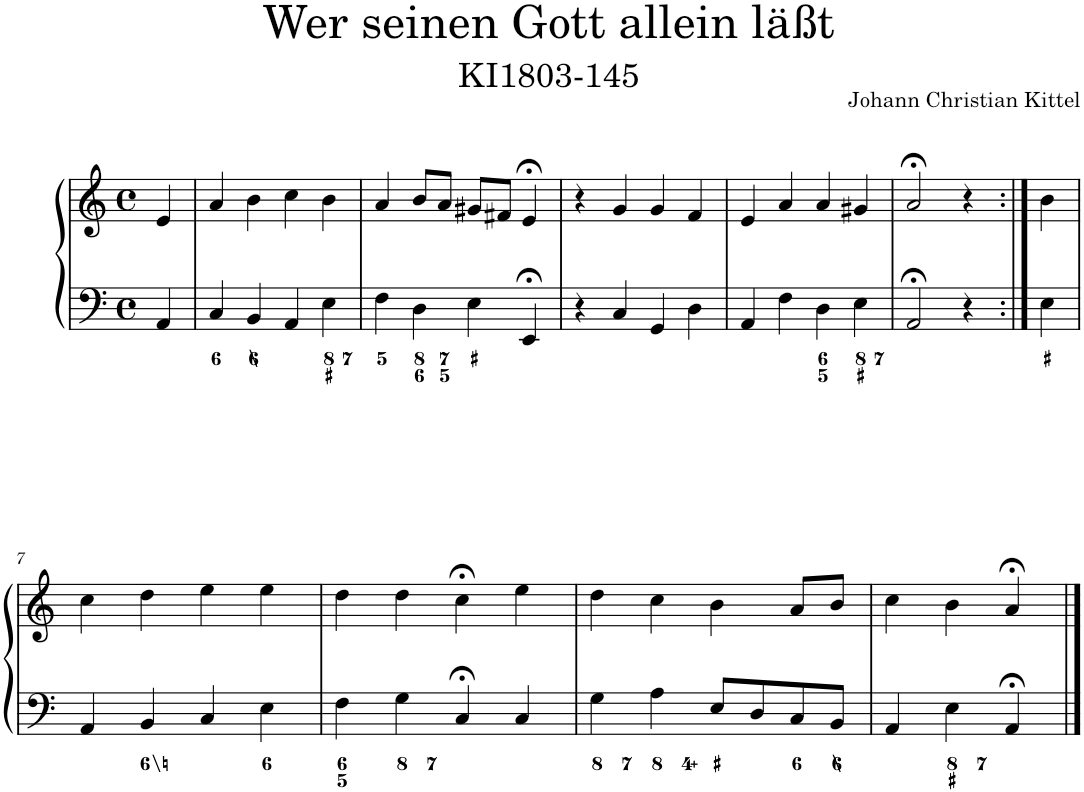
**kern	**kern
*part1	*part1
*staff2	*staff1
*I"Piano	*
*I'Pno.	*
*clefF4	*clefG2
*k[]	*k[]
*M4/4	*M4/4
*met(c)	*met(c)
=	=
4AA/	4e/
=1	=1
4C/	4a/
4BB/	4b\
4AA/	4cc\
4E\	4b\
=2	=2
4F\	4a/
4D\	8b/L
.	8a/J
4E\	8g#X/L
.	8f#X/J
4EE;</	4e;</
=3	=3
4r	4r
4C/	4g/
4GG/	4g/
4D\	4f/
=4	=4
4AA/	4e/
4F\	4a/
4D\	4a/
4E\	4g#X/
=5	=5
2AA;</	2a;</
4r	4r
=6:|!	=6:|!
4E\	4b\
!!LO:LB:g=z
=7	=7
4AA/	4cc\
4BB/	4dd\
4C/	4ee\
4E\	4ee\
=8	=8
4F\	4dd\
4G\	4dd\
4C;</	4cc;<\
4C/	4ee\
=9	=9
4G\	4dd\
4A\	4cc\
8E/L	4b\
8D/	.
8C/	8a/L
8BB/J	8b/J
=10	=10
4AA/	4cc\
4E\	4b\
4AA;</	4a;</
==	==
*-	*-
